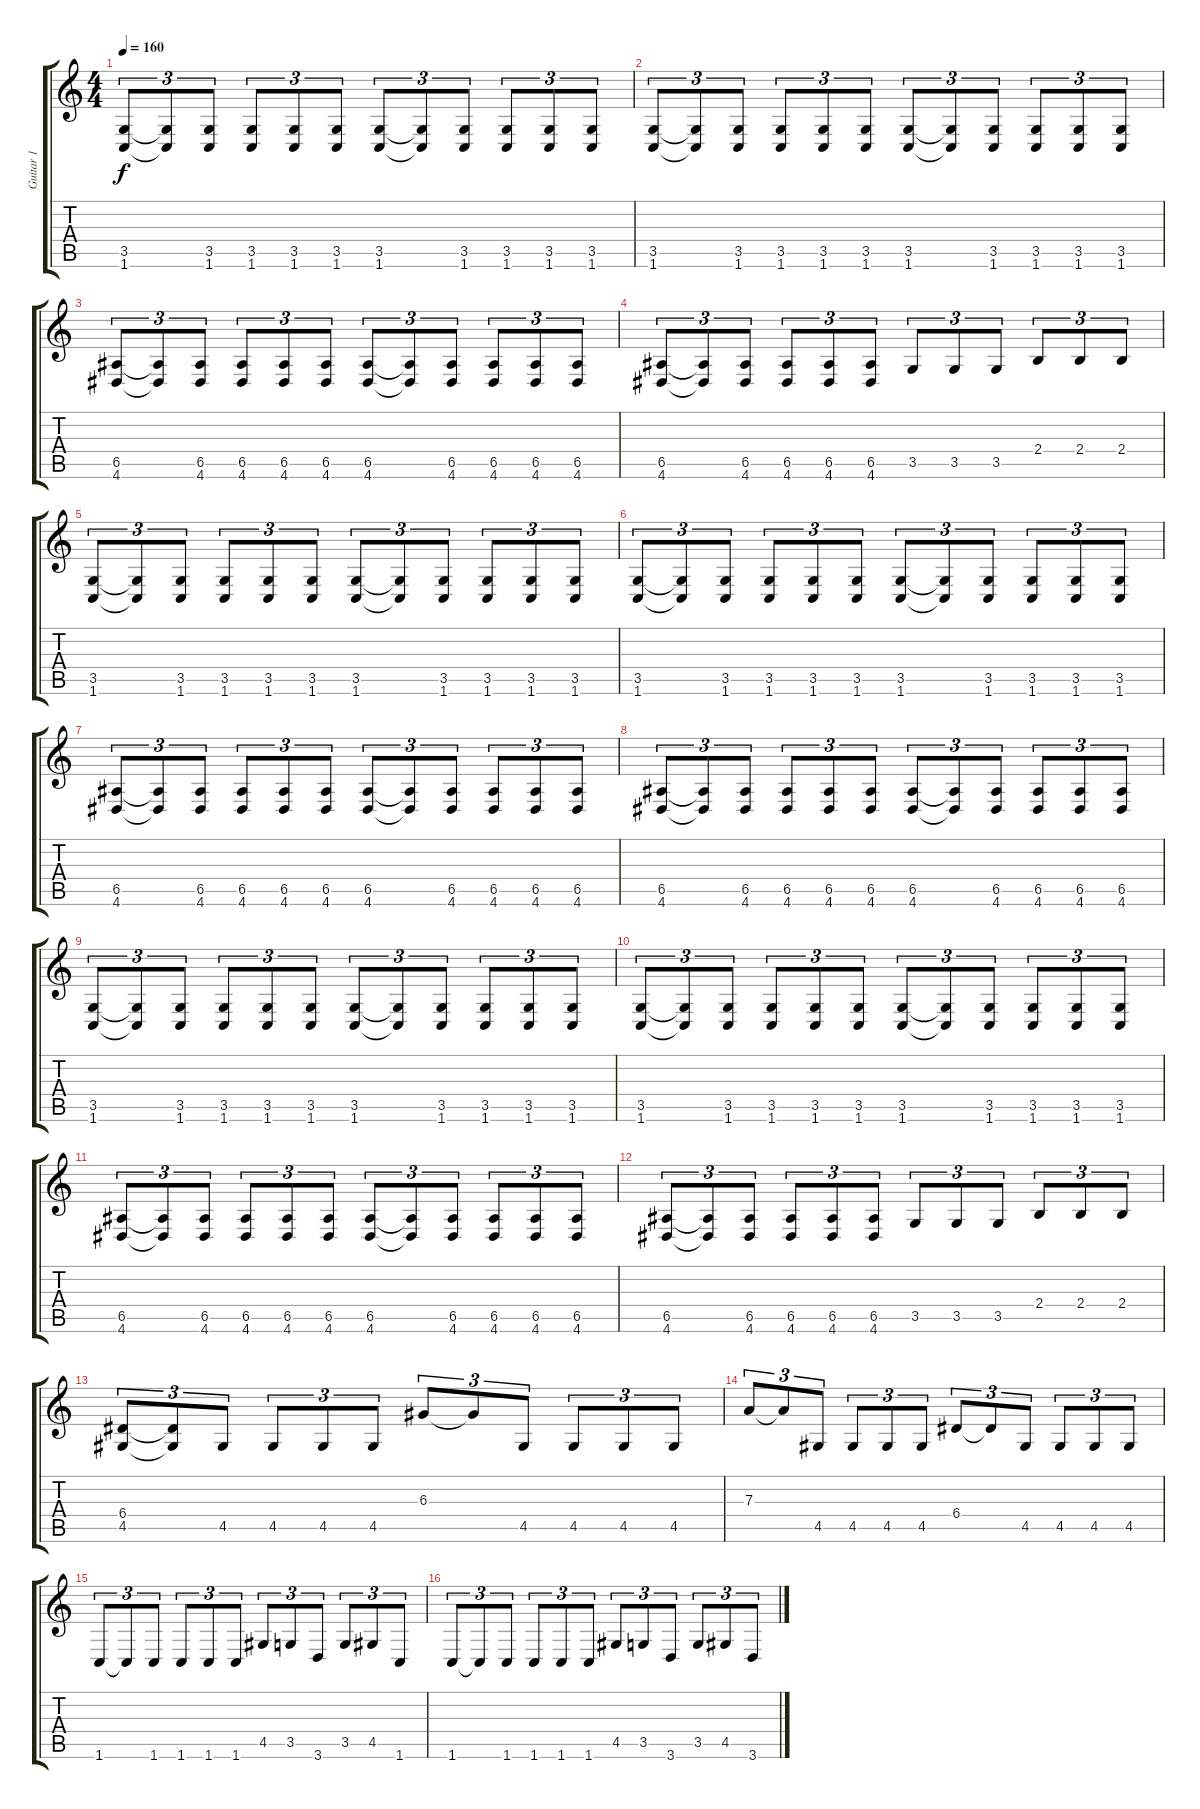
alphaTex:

\track ("Guitar 1" "Guitar 1") {instrument distortionguitar}
\staff {score tabs}
\tuning (B3 Gb3 D3 A2 E2 B1) {hide}
\ts (4 4)
\tempo 160
\clef g2
\ks c
(3.5 1.6).8{tu (3 2) dy f} (3.5{t} 1.6{t}).8{tu (3 2)} (3.5 1.6).8{tu (3 2)} (3.5 1.6).8{tu (3 2)} (3.5 1.6).8{tu (3 2)} (3.5 1.6).8{tu (3 2)} (3.5 1.6).8{tu (3 2)} (3.5{t} 1.6{t}).8{tu (3 2)} (3.5 1.6).8{tu (3 2)} (3.5 1.6).8{tu (3 2)} (3.5 1.6).8{tu (3 2)} (3.5 1.6).8{tu (3 2)} |
(3.5 1.6).8{tu (3 2)} (3.5{t} 1.6{t}).8{tu (3 2)} (3.5 1.6).8{tu (3 2)} (3.5 1.6).8{tu (3 2)} (3.5 1.6).8{tu (3 2)} (3.5 1.6).8{tu (3 2)} (3.5 1.6).8{tu (3 2)} (3.5{t} 1.6{t}).8{tu (3 2)} (3.5 1.6).8{tu (3 2)} (3.5 1.6).8{tu (3 2)} (3.5 1.6).8{tu (3 2)} (3.5 1.6).8{tu (3 2)} |
(6.5 4.6).8{tu (3 2)} (6.5{t} 4.6{t}).8{tu (3 2)} (6.5 4.6).8{tu (3 2)} (6.5 4.6).8{tu (3 2)} (6.5 4.6).8{tu (3 2)} (6.5 4.6).8{tu (3 2)} (6.5 4.6).8{tu (3 2)} (6.5{t} 4.6{t}).8{tu (3 2)} (6.5 4.6).8{tu (3 2)} (6.5 4.6).8{tu (3 2)} (6.5 4.6).8{tu (3 2)} (6.5 4.6).8{tu (3 2)} |
(6.5 4.6).8{tu (3 2)} (6.5{t} 4.6{t}).8{tu (3 2)} (6.5 4.6).8{tu (3 2)} (6.5 4.6).8{tu (3 2)} (6.5 4.6).8{tu (3 2)} (6.5 4.6).8{tu (3 2)} 3.5.8{tu (3 2)} 3.5.8{tu (3 2)} 3.5.8{tu (3 2)} 2.4.8{tu (3 2)} 2.4.8{tu (3 2)} 2.4.8{tu (3 2)} |
(3.5 1.6).8{tu (3 2)} (3.5{t} 1.6{t}).8{tu (3 2)} (3.5 1.6).8{tu (3 2)} (3.5 1.6).8{tu (3 2)} (3.5 1.6).8{tu (3 2)} (3.5 1.6).8{tu (3 2)} (3.5 1.6).8{tu (3 2)} (3.5{t} 1.6{t}).8{tu (3 2)} (3.5 1.6).8{tu (3 2)} (3.5 1.6).8{tu (3 2)} (3.5 1.6).8{tu (3 2)} (3.5 1.6).8{tu (3 2)} |
(3.5 1.6).8{tu (3 2)} (3.5{t} 1.6{t}).8{tu (3 2)} (3.5 1.6).8{tu (3 2)} (3.5 1.6).8{tu (3 2)} (3.5 1.6).8{tu (3 2)} (3.5 1.6).8{tu (3 2)} (3.5 1.6).8{tu (3 2)} (3.5{t} 1.6{t}).8{tu (3 2)} (3.5 1.6).8{tu (3 2)} (3.5 1.6).8{tu (3 2)} (3.5 1.6).8{tu (3 2)} (3.5 1.6).8{tu (3 2)} |
(6.5 4.6).8{tu (3 2)} (6.5{t} 4.6{t}).8{tu (3 2)} (6.5 4.6).8{tu (3 2)} (6.5 4.6).8{tu (3 2)} (6.5 4.6).8{tu (3 2)} (6.5 4.6).8{tu (3 2)} (6.5 4.6).8{tu (3 2)} (6.5{t} 4.6{t}).8{tu (3 2)} (6.5 4.6).8{tu (3 2)} (6.5 4.6).8{tu (3 2)} (6.5 4.6).8{tu (3 2)} (6.5 4.6).8{tu (3 2)} |
(6.5 4.6).8{tu (3 2)} (6.5{t} 4.6{t}).8{tu (3 2)} (6.5 4.6).8{tu (3 2)} (6.5 4.6).8{tu (3 2)} (6.5 4.6).8{tu (3 2)} (6.5 4.6).8{tu (3 2)} (6.5 4.6).8{tu (3 2)} (6.5{t} 4.6{t}).8{tu (3 2)} (6.5 4.6).8{tu (3 2)} (6.5 4.6).8{tu (3 2)} (6.5 4.6).8{tu (3 2)} (6.5 4.6).8{tu (3 2)} |
(3.5 1.6).8{tu (3 2)} (3.5{t} 1.6{t}).8{tu (3 2)} (3.5 1.6).8{tu (3 2)} (3.5 1.6).8{tu (3 2)} (3.5 1.6).8{tu (3 2)} (3.5 1.6).8{tu (3 2)} (3.5 1.6).8{tu (3 2)} (3.5{t} 1.6{t}).8{tu (3 2)} (3.5 1.6).8{tu (3 2)} (3.5 1.6).8{tu (3 2)} (3.5 1.6).8{tu (3 2)} (3.5 1.6).8{tu (3 2)} |
(3.5 1.6).8{tu (3 2)} (3.5{t} 1.6{t}).8{tu (3 2)} (3.5 1.6).8{tu (3 2)} (3.5 1.6).8{tu (3 2)} (3.5 1.6).8{tu (3 2)} (3.5 1.6).8{tu (3 2)} (3.5 1.6).8{tu (3 2)} (3.5{t} 1.6{t}).8{tu (3 2)} (3.5 1.6).8{tu (3 2)} (3.5 1.6).8{tu (3 2)} (3.5 1.6).8{tu (3 2)} (3.5 1.6).8{tu (3 2)} |
(6.5 4.6).8{tu (3 2)} (6.5{t} 4.6{t}).8{tu (3 2)} (6.5 4.6).8{tu (3 2)} (6.5 4.6).8{tu (3 2)} (6.5 4.6).8{tu (3 2)} (6.5 4.6).8{tu (3 2)} (6.5 4.6).8{tu (3 2)} (6.5{t} 4.6{t}).8{tu (3 2)} (6.5 4.6).8{tu (3 2)} (6.5 4.6).8{tu (3 2)} (6.5 4.6).8{tu (3 2)} (6.5 4.6).8{tu (3 2)} |
(6.5 4.6).8{tu (3 2)} (6.5{t} 4.6{t}).8{tu (3 2)} (6.5 4.6).8{tu (3 2)} (6.5 4.6).8{tu (3 2)} (6.5 4.6).8{tu (3 2)} (6.5 4.6).8{tu (3 2)} 3.5.8{tu (3 2)} 3.5.8{tu (3 2)} 3.5.8{tu (3 2)} 2.4.8{tu (3 2)} 2.4.8{tu (3 2)} 2.4.8{tu (3 2)} |
(6.4 4.5).8{tu (3 2)} (6.4{t} 4.5{t}).8{tu (3 2)} 4.5.8{tu (3 2)} 4.5.8{tu (3 2)} 4.5.8{tu (3 2)} 4.5.8{tu (3 2)} 6.3.8{tu (3 2)} 6.3{t}.8{tu (3 2)} 4.5.8{tu (3 2)} 4.5.8{tu (3 2)} 4.5.8{tu (3 2)} 4.5.8{tu (3 2)} |
7.3.8{tu (3 2)} 7.3{t}.8{tu (3 2)} 4.5.8{tu (3 2)} 4.5.8{tu (3 2)} 4.5.8{tu (3 2)} 4.5.8{tu (3 2)} 6.4.8{tu (3 2)} 6.4{t}.8{tu (3 2)} 4.5.8{tu (3 2)} 4.5.8{tu (3 2)} 4.5.8{tu (3 2)} 4.5.8{tu (3 2)} |
1.6.8{tu (3 2)} 1.6{t}.8{tu (3 2)} 1.6.8{tu (3 2)} 1.6.8{tu (3 2)} 1.6.8{tu (3 2)} 1.6.8{tu (3 2)} 4.5.8{tu (3 2)} 3.5.8{tu (3 2)} 3.6.8{tu (3 2)} 3.5.8{tu (3 2)} 4.5.8{tu (3 2)} 1.6.8{tu (3 2)} |
1.6.8{tu (3 2)} 1.6{t}.8{tu (3 2)} 1.6.8{tu (3 2)} 1.6.8{tu (3 2)} 1.6.8{tu (3 2)} 1.6.8{tu (3 2)} 4.5.8{tu (3 2)} 3.5.8{tu (3 2)} 3.6.8{tu (3 2)} 3.5.8{tu (3 2)} 4.5.8{tu (3 2)} 3.6.8{tu (3 2)}
